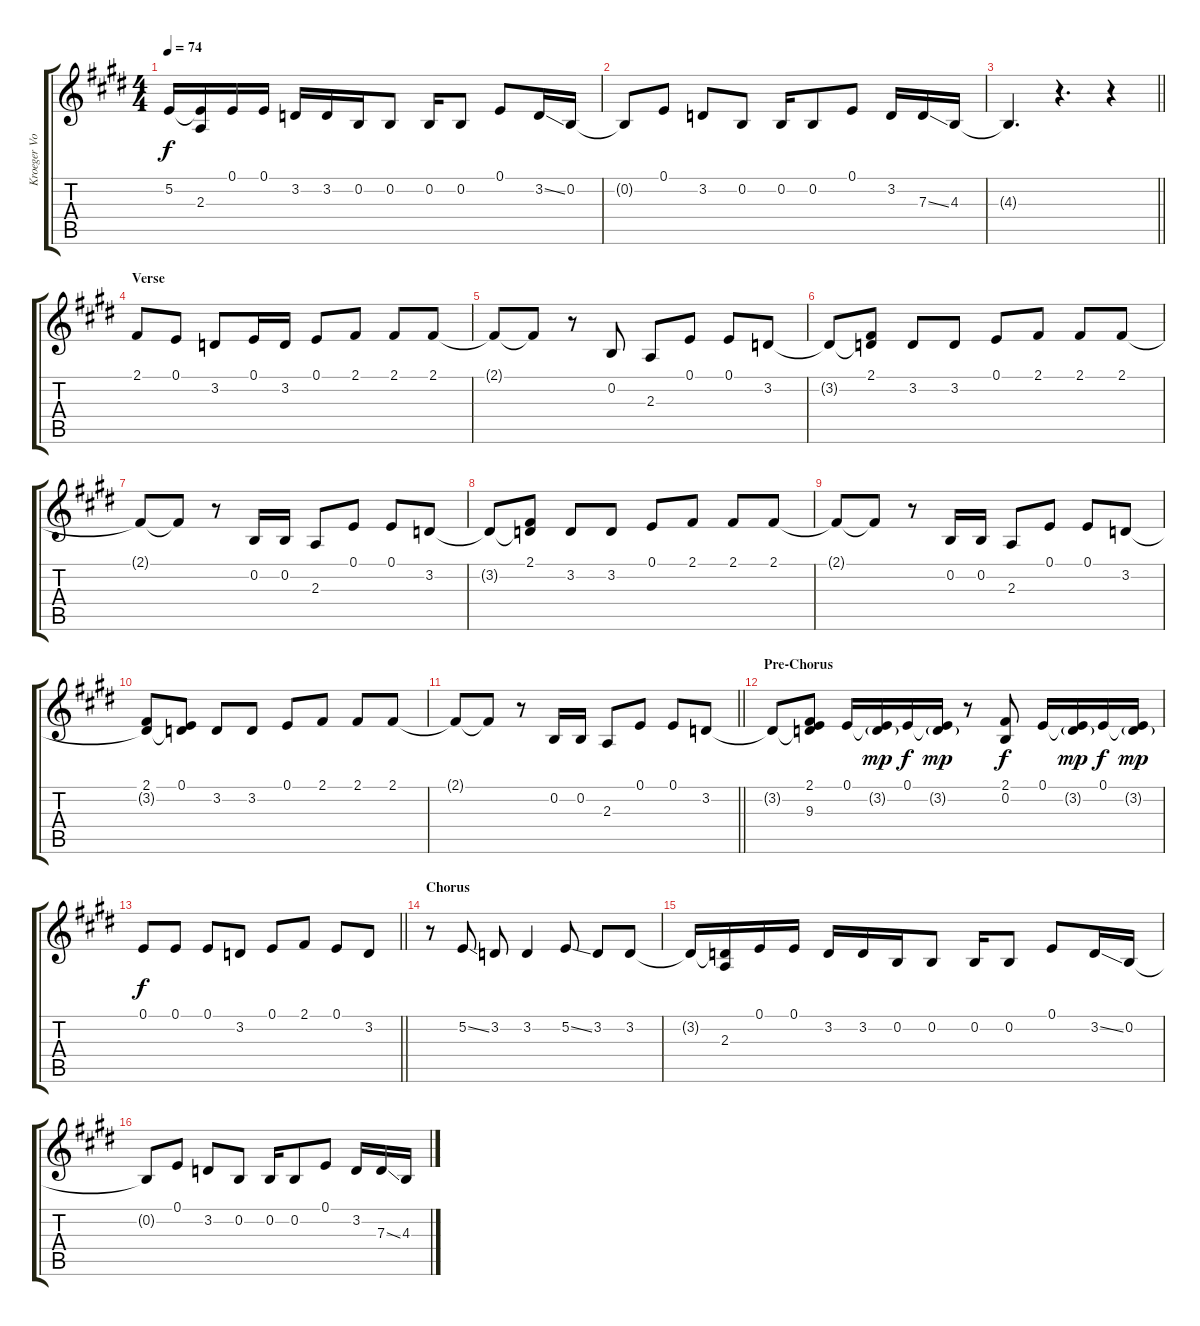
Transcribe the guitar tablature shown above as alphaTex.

\track ("Kroeger Voice" "Kroeger Vo") {instrument cello}
\staff {score tabs}
\tuning (E4 B3 G3 D3 A2 E2) {hide}
\ts (4 4)
\tempo 74
\clef g2
\ks c#minor
5.2{t}.16{dy f} (5.2{t} 2.3).16 0.1.16 0.1.16 3.2.16 3.2.16 0.2.16 0.2.8 0.2.16 0.2.8 0.1.8 3.2{ss}.16 0.2.16 |
\ks e
0.2{t}.8 0.1.8 3.2.8 0.2.8 0.2.16 0.2.8 0.1.8 3.2.16 7.3{ss}.16 4.3.16 |
\barLineRight lightlight
\ks c#minor
4.3{t}.4{d} r.4{d} r.4 |
\section ("" "Verse")
2.1.8 0.1.8 3.2.8 0.1.16 3.2.16 0.1.8 2.1.8 2.1.8 2.1.8 |
2.1{t}.8 2.1{t}.8 r.8 0.2.8 2.3.8 0.1.8 0.1.8 3.2.8 |
\ks e
3.2{t}.8 (2.1 3.2{t}).8 3.2.8 3.2.8 0.1.8 2.1.8 2.1.8 2.1.8 |
\ks c#minor
2.1{t}.8 2.1{t}.8 r.8 0.2.16 0.2.16 2.3.8 0.1.8 0.1.8 3.2.8 |
\ks e
3.2{t}.8 (2.1 3.2{t}).8 3.2.8 3.2.8 0.1.8 2.1.8 2.1.8 2.1.8 |
\ks c#minor
2.1{t}.8 2.1{t}.8 r.8 0.2.16 0.2.16 2.3.8 0.1.8 0.1.8 3.2.8 |
\ks e
(2.1 3.2{t}).8 (0.1 3.2{t}).8 3.2.8 3.2.8 0.1.8 2.1.8 2.1.8 2.1.8 |
\barLineRight lightlight
\ks c#minor
2.1{t}.8 2.1{t}.8 r.8 0.2.16 0.2.16 2.3.8 0.1.8 0.1.8 3.2.8 |
\section ("" "Pre-Chorus")
\ks e
3.2{t}.8 (2.1 3.2{t} 9.3).8 0.1.16 (0.1{t} 3.2{g}).16{dy mp} 0.1.16{dy f} (0.1{t} 3.2{g}).16{dy mp} r.8 (2.1 0.2).8{dy f} 0.1.16 (0.1{t} 3.2{g}).16{dy mp} 0.1.16{dy f} (0.1{t} 3.2{g}).16{dy mp} |
\barLineRight lightlight
\ks c#minor
0.1.8{dy f} 0.1.8 0.1.8 3.2.8 0.1.8 2.1.8 0.1.8 3.2.8 |
\section ("" "Chorus")
\ks e
r.8 5.2{ss}.8 3.2.8 3.2.4 5.2{ss}.8 3.2.8 3.2.8 |
\ks c#minor
3.2{t}.16 (3.2{t} 2.3).16 0.1.16 0.1.16 3.2.16 3.2.16 0.2.16 0.2.8 0.2.16 0.2.8 0.1.8 3.2{ss}.16 0.2.16 |
\ks e
0.2{t}.8 0.1.8 3.2.8 0.2.8 0.2.16 0.2.8 0.1.8 3.2.16 7.3{ss}.16 4.3.16
